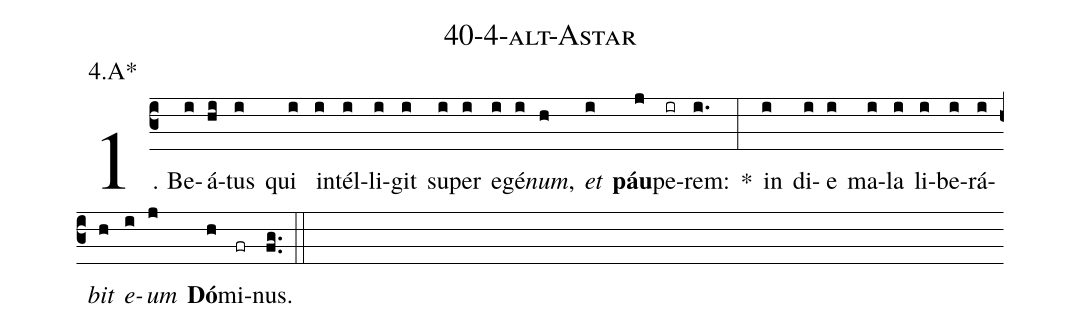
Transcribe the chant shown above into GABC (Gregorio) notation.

name: 40-4-alt-Astar;
annotation: 4.A*;
%%
(c3)1. Be(i)á(hi)tus(i) qui(i) in(i)tél(i)li(i)git(i) su(i)per(i) e(i)gé(i)<i>num</i>,(h) <i>et</i>(i) <b>páu</b>(j)pe(ir)rem:(i.) *(:) in(i) di(i)e(i) ma(i)la(i) li(i)be(i)rá(i)<i>bit</i>(h) <i>e</i>(i)<i>um</i>(j) <b>Dó</b>(h)mi(fr)nus.(fg..) (::)
